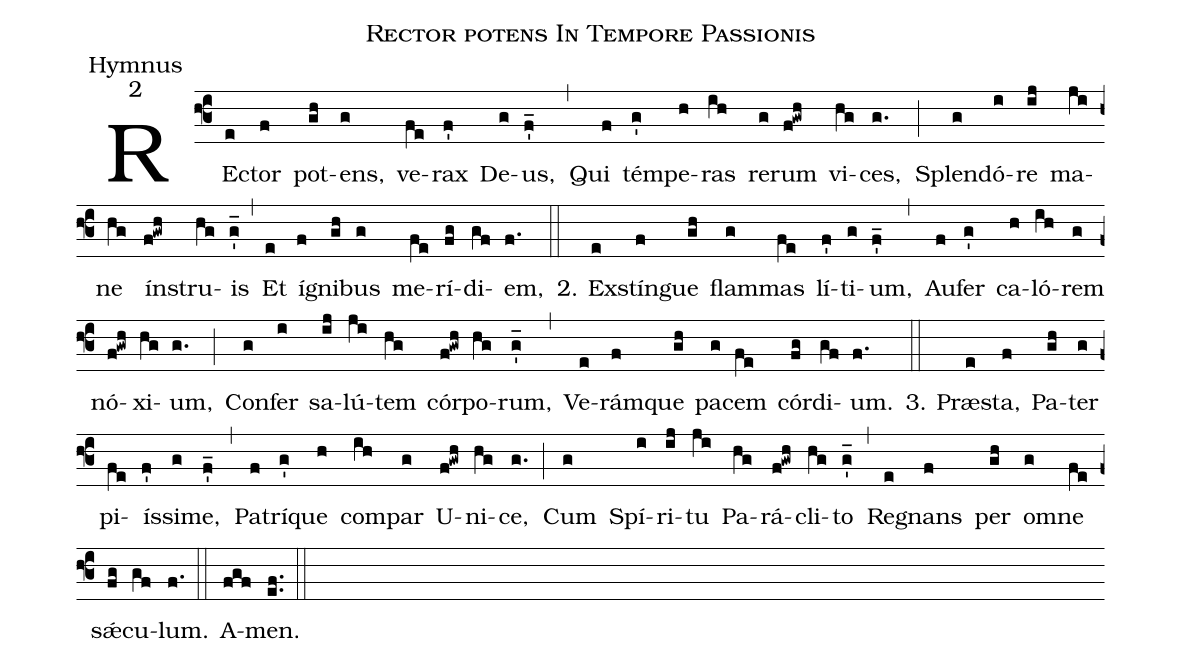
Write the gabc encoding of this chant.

name:Rector potens In Tempore Passionis;
office-part:Hymnus;
mode:2;
%%
(f3)REc(e)tor(f) pot(gh)ens,(g) ve(fe)rax(f') De(g)us,(f'_) (,)
Qui(f) tém(g')pe(h)ras(ih) re(g)rum(f!gwh) vi(hg)ces,(g.) (;)
Splen(g)dó(i)re(ij) ma(ji)ne(hg) ín(f!gwh)stru(hg)is(g'_) (,)
Et(e) í(f)gni(gh)bus(g) me(fe)rí(fg)di(gf)em,(f.) (::)

2. Ex(e)stín(f)gue(gh) flam(g)mas(fe) lí(f')ti(g)um,(f'_) (,)
Au(f)fer(g') ca(h)ló(ih)rem(g) nó(f!gwh)xi(hg)um,(g.) (;)
Con(g)fer(i) sa(ij)lú(ji)tem(hg) cór(f!gwh)po(hg)rum,(g'_) (,)
Ve(e)rám(f)que(gh) pa(g)cem(fe) cór(fg)di(gf)um.(f.) (::)

3. Præ(e)sta,(f) Pa(gh)ter(g) pi(fe)ís(f')si(g)me,(f'_) (,)
Pa(f)trí(g')que(h) com(ih)par(g) U(f!gwh)ni(hg)ce,(g.) (;)
Cum(g) Spí(i)ri(ij)tu(ji) Pa(hg)rá(f!gwh)cli(hg)to(g'_) (,)
Re(e)gnans(f) per(gh) om(g)ne(fe) sǽ(fg)cu(gf)lum.(f.) (::)
A(fgf)men.(ef..) (::)
